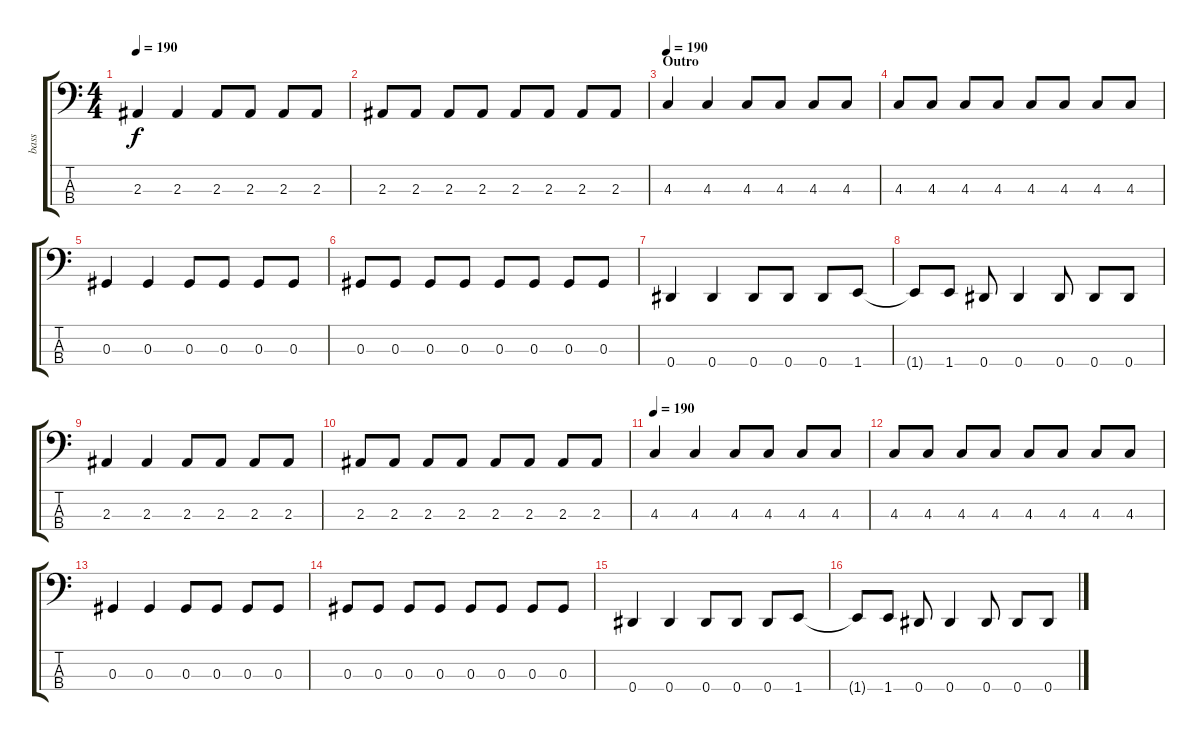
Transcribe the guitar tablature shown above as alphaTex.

\track ("bass" "bass") {instrument electricbasspick}
\staff {score tabs}
\tuning (Gb2 Db2 Ab1 Eb1) {hide}
\ts (4 4)
\tempo 190
\clef f4
\ks c
2.3.4{dy f} 2.3.4 2.3.8 2.3.8 2.3.8 2.3.8 |
2.3.8 2.3.8 2.3.8 2.3.8 2.3.8 2.3.8 2.3.8 2.3.8 |
\section ("" "Outro")
\tempo 190
4.3.4{volume 12} 4.3.4 4.3.8 4.3.8 4.3.8 4.3.8 |
4.3.8 4.3.8 4.3.8 4.3.8 4.3.8 4.3.8 4.3.8 4.3.8 |
0.3.4 0.3.4 0.3.8 0.3.8 0.3.8 0.3.8 |
0.3.8 0.3.8 0.3.8 0.3.8 0.3.8 0.3.8 0.3.8 0.3.8 |
0.4.4 0.4.4 0.4.8 0.4.8 0.4.8 1.4.8 |
1.4{t}.8 1.4.8 0.4.8 0.4.4 0.4.8 0.4.8 0.4.8 |
2.3.4 2.3.4 2.3.8 2.3.8 2.3.8 2.3.8 |
2.3.8 2.3.8 2.3.8 2.3.8 2.3.8 2.3.8 2.3.8 2.3.8 |
\tempo 190
4.3.4 4.3.4 4.3.8 4.3.8 4.3.8 4.3.8 |
4.3.8 4.3.8 4.3.8 4.3.8 4.3.8 4.3.8 4.3.8 4.3.8 |
0.3.4 0.3.4 0.3.8 0.3.8 0.3.8 0.3.8 |
0.3.8 0.3.8 0.3.8 0.3.8 0.3.8 0.3.8 0.3.8 0.3.8 |
0.4.4 0.4.4 0.4.8 0.4.8 0.4.8 1.4.8 |
1.4{t}.8 1.4.8 0.4.8 0.4.4 0.4.8 0.4.8 0.4.8
